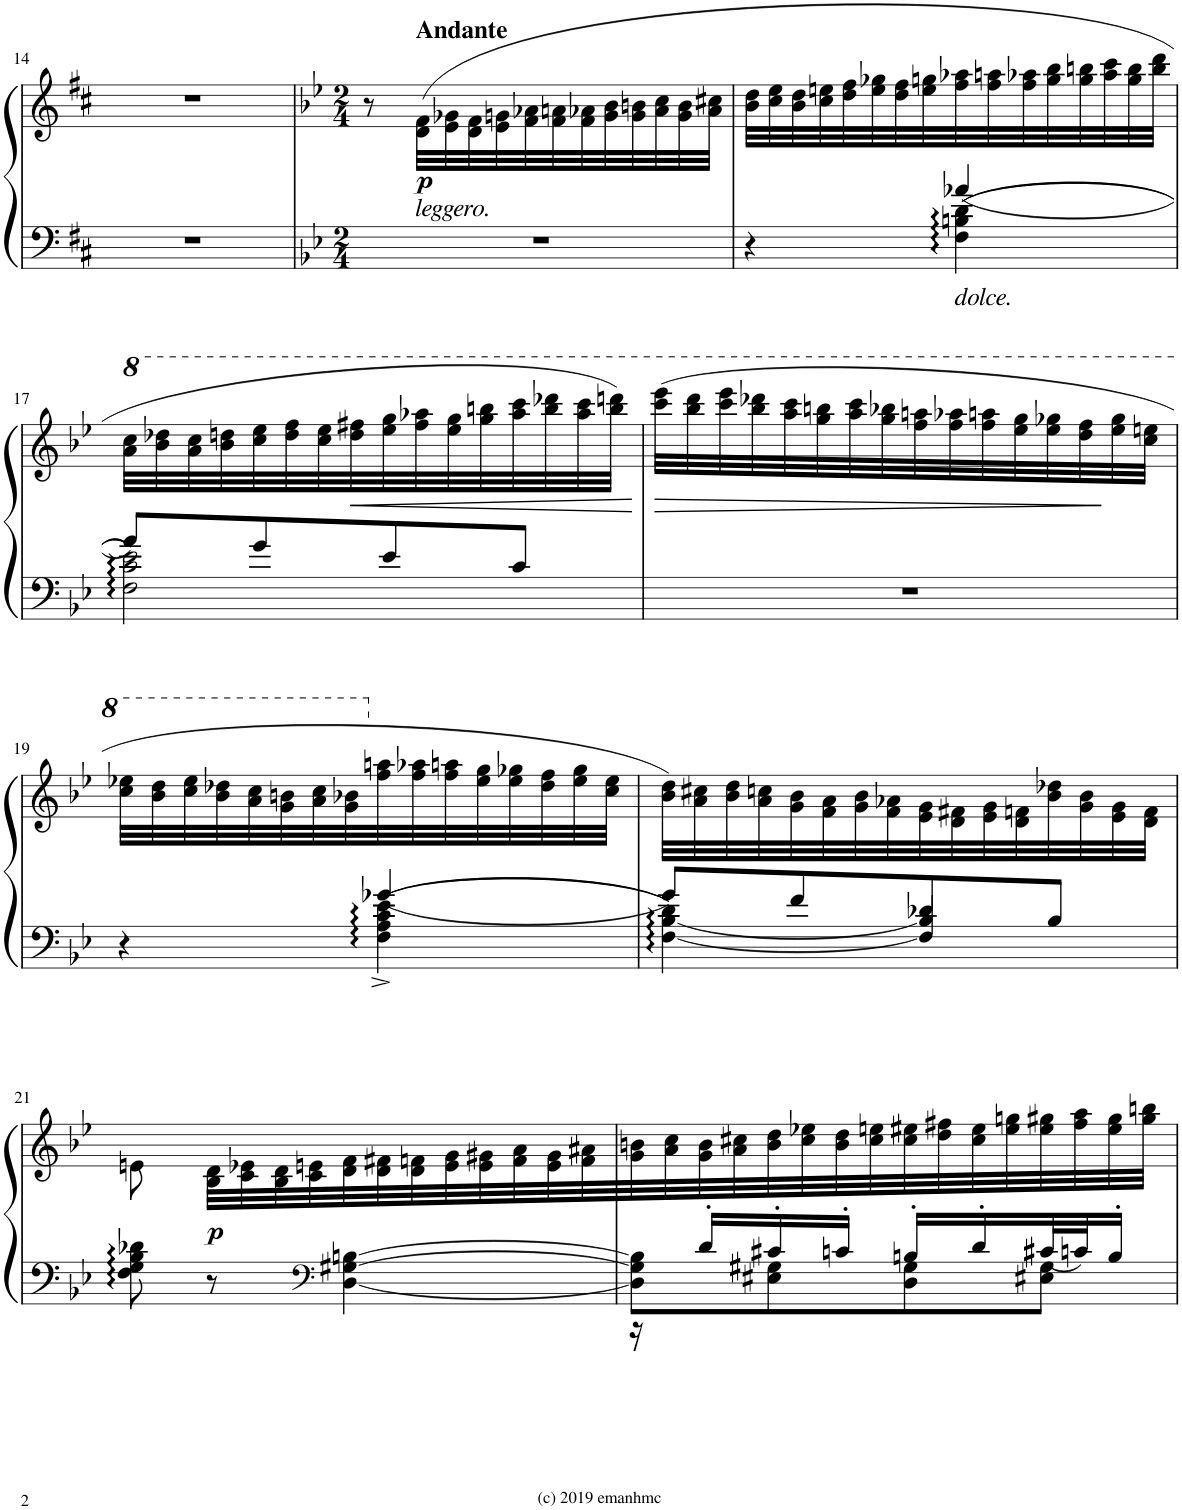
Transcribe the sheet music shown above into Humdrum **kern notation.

**kern	**kern	**dynam
*part1	*part1	*part1
*staff2	*staff1	*staff1/2
*I"Piano	*	*
*I'Pno.	*	*
!!LO:PB:g=z
*clefF4	*clefG2	*
*k[f#c#]	*k[f#c#]	*
*M4/4	*M4/4	*
*met(c)	*met(c)	*
=14	=14	=14
1r	1r	.
=15	=15	=15
*k[b-e-]	*k[b-e-]	*
*M2/4	*M2/4	*
2r	8r	.
!	!LO:TX:b:i:t=leggero.	!
!	!LO:TX:a:B:t=Andante	!
!	!	!LO:DY:b
.	(32d\ 32f\LLL	p
.	32e-\ 32g-X\	.
.	32d\ 32f\	.
.	32e-\ 32gn\	.
.	32f\ 32a-X\	.
.	32f\ 32an\	.
.	32f\ 32a-X\	.
.	32g\ 32b-\	.
.	32g\ 32bn\	.
.	32a-\ 32cc\	.
.	32g\ 32b\	.
.	32a-\ 32cc#X\JJJ	.
=16	=16	=16
*^	*	*
4r	4ryy	32b-\ 32dd\LLL	.
.	.	32cc\ 32ee-\	.
.	.	32b-\ 32dd\	.
.	.	32cc\ 32een\	.
.	.	32dd\ 32ff\	.
.	.	32ee\ 32gg-X\	.
.	.	32dd\ 32ff\	.
.	.	32ee\ 32ggn\	.
!LO:TX:b:i:t=dolce.	!	!	!
4F\ 4Bn\ 4d\	4a-X/	32ff\ 32aa-X\	.
.	.	32ff\ 32aan\	.
.	.	32ff\ 32aa-X\	.
.	.	32gg\ 32bb-\	.
.	.	32gg\ 32bbn\	.
.	.	32aa-\ 32ccc\	.
.	.	32gg\ 32bb\	.
.	.	32bb\ 32ddd\JJJ	.
!!LO:LB:g=z
=17	=17	=17	=17
*	*	*8va	*
2F\ 2c\ 2e-\	8a/L	32aa\ 32ccc\LLL	.
.	.	32bb-\ 32ddd-X\	.
.	.	32aa\ 32ccc\	.
.	.	32bb-\ 32dddn\	.
.	8g/	32ccc\ 32eee-\	.
.	.	32ddd\ 32fff\	.
.	.	32ccc\ 32eee-\	.
!	!	!	!LO:HP:b
.	.	32ddd\ 32fff#X\	<
.	8e-/	32eee-\ 32ggg\	.
.	.	32fff#\ 32aaa-X\	.
.	.	32eee-\ 32ggg\	.
.	.	32ggg\ 32bbbn\	.
.	8c/J	32aaa-\ 32cccc\	.
.	.	32bbb\ 32dddd-X\	.
.	.	32aaa-\ 32cccc\	.
.	.	32bbb\ 32ddddn\JJJ)	.
*v	*v	*	*
.	.	[
=18	=18	=18
!	!	!LO:HP:b
2r	(32cccc\ 32eeee-\LLL	>
.	32bbb-\ 32dddd\	.
.	32cccc\ 32eeee-\	.
.	32bbb-\ 32dddd-X\	.
.	32aaa\ 32cccc\	.
.	32ggg\ 32bbbn\	.
.	32aaa\ 32cccc\	.
.	32ggg\ 32bbb-X\	.
.	32fff\ 32aaan\	.
.	32fff\ 32aaa-X\	.
.	32fff\ 32aaan\	.
.	32eee-\ 32ggg\	.
.	32eee-\ 32ggg-X\	.
.	32ddd\ 32fff\	.
.	32eee-\ 32ggg-\	]
.	32ccc\ 32eeen\JJJ	.
!!LO:LB:g=z
=19	=19	=19
*^	*	*
4r	4ryy	32ccc\ 32eee-X\LLL	.
.	.	32bb-\ 32ddd\	.
.	.	32ccc\ 32eee-\	.
.	.	32bb-\ 32ddd-X\	.
.	.	32aa\ 32ccc\	.
.	.	32gg\ 32bbn\	.
.	.	32aa\ 32ccc\	.
.	.	32gg\ 32bb-X\	.
*	*	*X8va	*
4F\^ 4A\^ 4c\^ 4e-\^	4g-X/	32ff\ 32aan\	.
.	.	32ff\ 32aa-X\	.
.	.	32ff\ 32aan\	.
.	.	32ee-\ 32gg\	.
.	.	32ee-\ 32gg-X\	.
.	.	32dd-\ 32ff\	.
.	.	32ee-\ 32gg-\	.
.	.	32cc\ 32ee-\JJJ	.
=20	=20	=20	=20
[4F\ [4B-\ 4d\	8g/L	32b-\ 32dd\LLL)	.
.	.	32a\ 32cc#X\	.
.	.	32b-\ 32dd\	.
.	.	32a\ 32ccn\	.
.	8f/	32g\ 32b-\	.
.	.	32f\ 32a\	.
.	.	32g\ 32b-\	.
.	.	32f\ 32a-X\	.
4F/] 4B-/]	8d-X/	32e-\ 32g\	.
.	.	32d\ 32f#X\	.
.	.	32e-\ 32g\	.
.	.	32d\ 32fn\	.
.	8B-/J	32b-\ 32dd-X\	.
.	.	32g\ 32b-\	.
.	.	32e-\ 32g\	.
.	.	32d\ 32f\JJJ	.
*v	*v	*	*
!!LO:LB:g=z
=21	=21	=21
8F\ 8G\ 8B-\ 8d-X\	8en\	.
!	!	!LO:DY:b
8r	32B-\ 32d\LLL	p
.	32c\ 32e-X\	.
.	32B-\ 32d\	.
.	32c\ 32en\	.
*clefF4	*	*
[4D\ [>4G#X\ [>4Bn\	32d\ 32f\	.
.	32d\ 32f#X\	.
.	32d\ 32fn\	.
.	32e\ 32g\	.
.	32e\ 32g#X\	.
.	32f\ 32a\	.
.	32e\ 32g#\	.
.	32f\ 32a#X\	.
=22	=22	=22
*^	*	*
8D\] 8G#\] 8B\]L	16r	32g\ 32bn\	.
.	.	32a\ 32cc\	.
.	16d'/LL	32g\ 32b\	.
.	.	32a\ 32cc#X\	.
8E#X\ 8G#X\	16c#X'/	32b\ 32dd\	.
.	.	32cc#\ 32ee-X\	.
.	16cn'/JJ	32b\ 32dd\	.
.	.	32cc#\ 32een\	.
8D\ 8G#\	16Bn'/LL	32cc#\ 32ee#X\	.
.	.	32dd\ 32ff#X\	.
.	16d'/	32cc#\ 32ee#\	.
.	.	32ee#\ 32ggn\	.
8E#X\ 8G#\J	32c#X/L	32ee#\ 32gg#X\	.
.	32cn/J	32ff#\ 32aa\	.
.	16B'/JJ	32ee#\ 32gg#\	.
.	.	32gg#\ 32bbn\JJJ	.
*v	*v	*	*
=	=	=
*-	*-	*-
